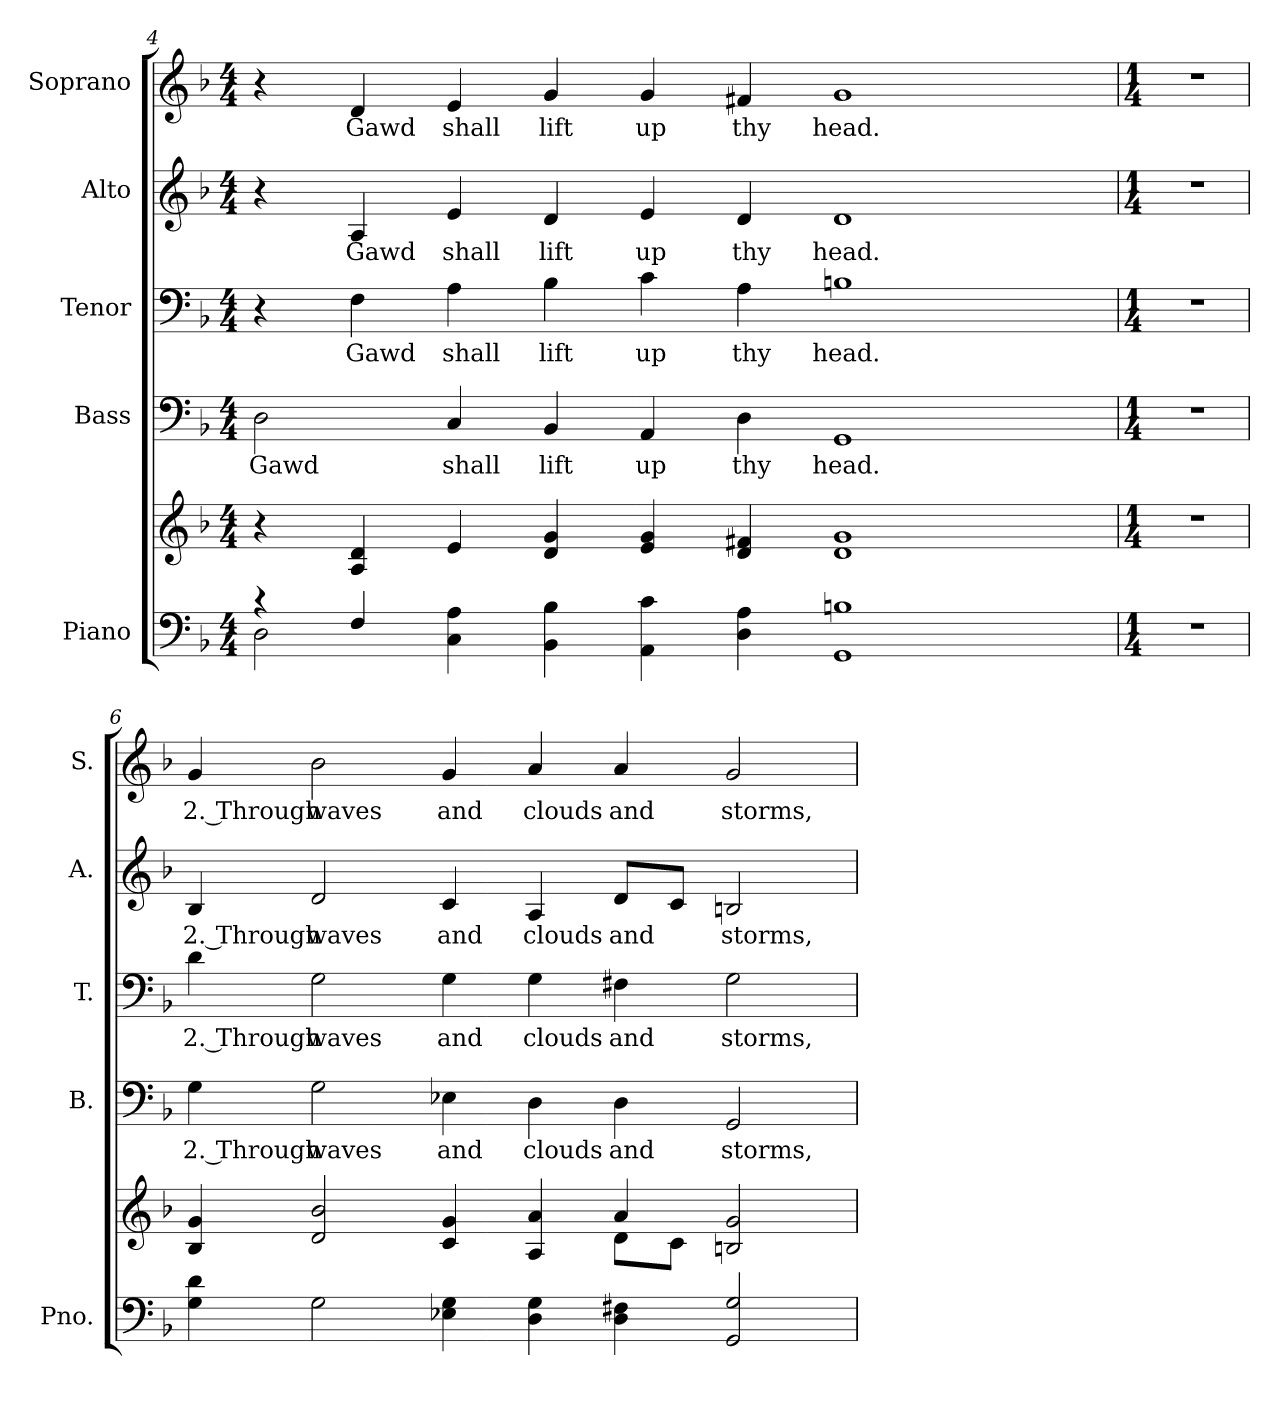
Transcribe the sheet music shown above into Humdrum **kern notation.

**kern	**kern	**kern	**text	**kern	**text	**kern	**text	**kern	**text
*part5	*part5	*part4	*part4	*part3	*part3	*part2	*part2	*part1	*part1
*staff6	*staff5	*staff4	*staff4	*staff3	*staff3	*staff2	*staff2	*staff1	*staff1
*I"Piano	*	*I"Bass	*	*I"Tenor	*	*I"Alto	*	*I"Soprano	*
*I'Pno.	*	*I'B.	*	*I'T.	*	*I'A.	*	*I'S.	*
!!LO:PB:g=z
*clefF4	*clefG2	*clefF4	*	*clefF4	*	*clefG2	*	*clefG2	*
*k[b-]	*k[b-]	*k[b-]	*	*k[b-]	*	*k[b-]	*	*k[b-]	*
*F:	*F:	*F:	*	*F:	*	*F:	*	*F:	*
*M4/4	*M4/4	*M4/4	*	*M4/4	*	*M4/4	*	*M4/4	*
=4	=4	=4	=4	=4	=4	=4	=4	=4	=4
*^	*	*	*	*	*	*	*	*	*
!	!	!	!	!LO:LY:b:color=#000000	!	!	!	!	!	!
4r	2Di\	4r	2Di\	Gawd	4r	.	4r	.	4r	.
!	!	!	!	!	!	!LO:LY:b:color=#000000	!	!	!	!
!	!	!	!	!	!	!	!	!LO:LY:b:color=#000000	!	!
!	!	!	!	!	!	!	!	!	!	!LO:LY:b:color=#000000
4Fi/	.	4Ai/ 4di	.	.	4Fi\	Gawd	4Ai/	Gawd	4di/	Gawd
!	!	!	!	!LO:LY:b:color=#000000	!	!	!	!	!	!
!	!	!	!	!	!	!LO:LY:b:color=#000000	!	!	!	!
!	!	!	!	!	!	!	!	!LO:LY:b:color=#000000	!	!
!	!	!	!	!	!	!	!	!	!	!LO:LY:b:color=#000000
4Ci\ 4Ai	4ryy	4ei/	4Ci/	shall	4Ai\	shall	4ei/	shall	4ei/	shall
!	!	!	!	!LO:LY:b:color=#000000	!	!	!	!	!	!
!	!	!	!	!	!	!LO:LY:b:color=#000000	!	!	!	!
!	!	!	!	!	!	!	!	!LO:LY:b:color=#000000	!	!
!	!	!	!	!	!	!	!	!	!	!LO:LY:b:color=#000000
4BB-i\ 4B-i	2.ryy	4di/ 4gi	4BB-i/	lift	4B-i\	lift	4di/	lift	4gi/	lift
!	!	!	!	!LO:LY:b:color=#000000	!	!	!	!	!	!
!	!	!	!	!	!	!LO:LY:b:color=#000000	!	!	!	!
!	!	!	!	!	!	!	!	!LO:LY:b:color=#000000	!	!
!	!	!	!	!	!	!	!	!	!	!LO:LY:b:color=#000000
4AAi\ 4ci	.	4ei/ 4gi	4AAi/	up	4ci\	up	4ei/	up	4gi/	up
!	!	!	!	!LO:LY:b:color=#000000	!	!	!	!	!	!
!	!	!	!	!	!	!LO:LY:b:color=#000000	!	!	!	!
!	!	!	!	!	!	!	!	!LO:LY:b:color=#000000	!	!
!	!	!	!	!	!	!	!	!	!	!LO:LY:b:color=#000000
4Di\ 4Ai	.	4di/ 4f#Xi	4Di\	thy	4Ai\	thy	4di/	thy	4f#Xi/	thy
!	!	!	!	!LO:LY:b:color=#000000	!	!	!	!	!	!
!	!	!	!	!	!	!LO:LY:b:color=#000000	!	!	!	!
!	!	!	!	!	!	!	!	!LO:LY:b:color=#000000	!	!
!	!	!	!	!	!	!	!	!	!	!LO:LY:b:color=#000000
1GGi 1Bni	2.ryy	1di 1gi	1GGi	head.	1Bni	head.	1di	head.	1gi	head.
.	4ryy	.	.	.	.	.	.	.	.	.
*v	*v	*	*	*	*	*	*	*	*	*
!!LO:PB:g=z
=5	=5	=5	=5	=5	=5	=5	=5	=5	=5
*M1/4	*M1/4	*M1/4	*	*M1/4	*	*M1/4	*	*M1/4	*
*^	*	*	*	*	*	*	*	*	*
!LO:N:vis=1	!	!LO:N:vis=1	!LO:N:vis=1	!	!LO:N:vis=1	!	!LO:N:vis=1	!	!LO:N:vis=1	!
*v	*v	*	*	*	*	*	*	*	*	*
4r	4r	4r	.	4r	.	4r	.	4r	.
!!LO:PB:g=z
=6	=6	=6	=6	=6	=6	=6	=6	=6	=6
*	*^	*	*	*	*	*	*	*	*
!	!	!	!	!LO:LY:b:color=#000000	!	!	!	!	!	!
!	!	!	!	!	!	!LO:LY:b:color=#000000	!	!	!	!
!	!	!	!	!	!	!	!	!LO:LY:b:color=#000000	!	!
!	!	!	!	!	!	!	!	!	!	!LO:LY:b:color=#000000
4Gi\ 4di	4B-i/ 4gi	1ryy	4Gi\	2. Through	4di\	2. Through	4B-i/	2. Through	4gi/	2. Through
!	!	!	!	!LO:LY:b:color=#000000	!	!	!	!	!	!
!	!	!	!	!	!	!LO:LY:b:color=#000000	!	!	!	!
!	!	!	!	!	!	!	!	!LO:LY:b:color=#000000	!	!
!	!	!	!	!	!	!	!	!	!	!LO:LY:b:color=#000000
2Gi\	2di/ 2b-i	.	2Gi\	waves	2Gi\	waves	2di/	waves	2b-i\	waves
!	!	!	!	!LO:LY:b:color=#000000	!	!	!	!	!	!
!	!	!	!	!	!	!LO:LY:b:color=#000000	!	!	!	!
!	!	!	!	!	!	!	!	!LO:LY:b:color=#000000	!	!
!	!	!	!	!	!	!	!	!	!	!LO:LY:b:color=#000000
4E-Xi\ 4Gi	4ci/ 4gi	.	4E-Xi\	and	4Gi\	and	4ci/	and	4gi/	and
!	!	!	!	!LO:LY:b:color=#000000	!	!	!	!	!	!
!	!	!	!	!	!	!LO:LY:b:color=#000000	!	!	!	!
!	!	!	!	!	!	!	!	!LO:LY:b:color=#000000	!	!
!	!	!	!	!	!	!	!	!	!	!LO:LY:b:color=#000000
4Di\ 4Gi	4Ai/ 4ai	4ryy	4Di\	clouds	4Gi\	clouds	4Ai/	clouds	4ai/	clouds
!	!	!	!	!LO:LY:b:color=#000000	!	!	!	!	!	!
!	!	!	!	!	!	!LO:LY:b:color=#000000	!	!	!	!
!	!	!	!	!	!	!	!	!LO:LY:b:color=#000000	!	!
!	!	!	!	!	!	!	!	!	!	!LO:LY:b:color=#000000
4Di\ 4F#Xi	4ai/	8di\L	4Di\	and	4F#Xi\	and	8di/L	and	4ai/	and
.	.	8ci\J	.	.	.	.	8ci/J	.	.	.
!	!	!	!	!LO:LY:b:color=#000000	!	!	!	!	!	!
!	!	!	!	!	!	!LO:LY:b:color=#000000	!	!	!	!
!	!	!	!	!	!	!	!	!LO:LY:b:color=#000000	!	!
!	!	!	!	!	!	!	!	!	!	!LO:LY:b:color=#000000
2GGi/ 2Gi	2Bni/ 2gi	2ryy	2GGi/	storms,	2Gi\	storms,	2Bni/	storms,	2gi/	storms,
*	*v	*v	*	*	*	*	*	*	*	*
=	=	=	=	=	=	=	=	=	=
*-	*-	*-	*-	*-	*-	*-	*-	*-	*-
